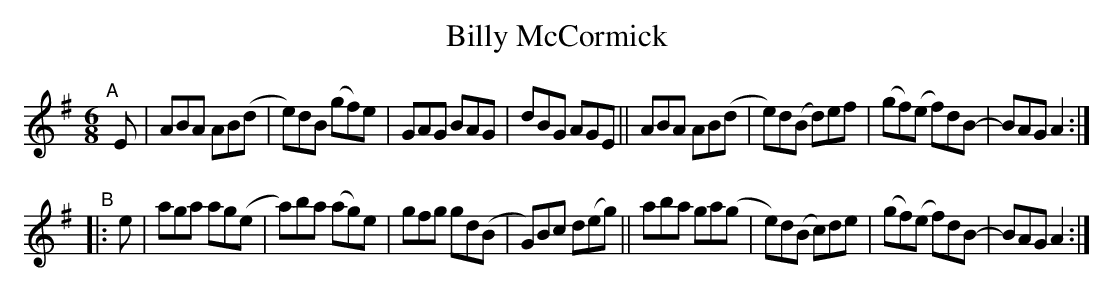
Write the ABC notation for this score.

X:1
T: Billy McCormick
M: 6/8
L: 1/8
K: Ador
"^A"[|] E \
 | ABA AB(d | e)dB (gf)e | GAG BAG | dBG AGE \
|| ABA AB(d | e)d(B d)ef | (gf)(e f)dB- | BAG A2 :|
"^B"|: e \
 | aga ag(e | a)ba (ag)e | gfg gd(B | G)Bc d(eg) \
|| aba ga(g | e)d(B c)de | (gf)(e f)dB- | BAG A2 :|
